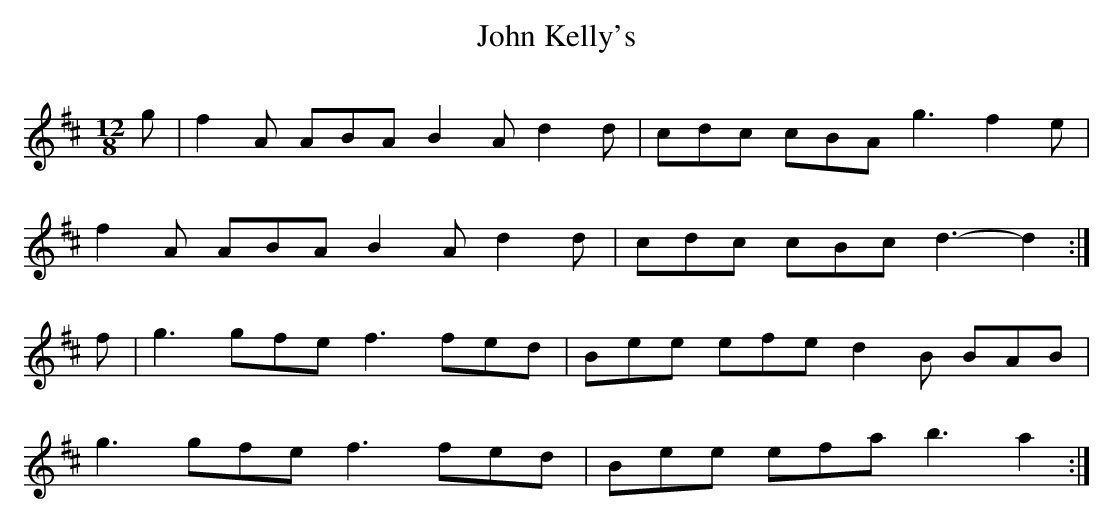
X:1
T: John Kelly's
Q: 375
M: 12/8
L: 1/8
K: D
g | f2 A ABA B2 A d2 d | cdc cBA g3 f2 e |
f2 A ABA B2 A d2 d | cdc cBc d3-d2 :|
f | g3 gfe f3 fed | Bee efe d2 B BAB |
g3 gfe f3 fed | Bee efa b3 a2 :|
